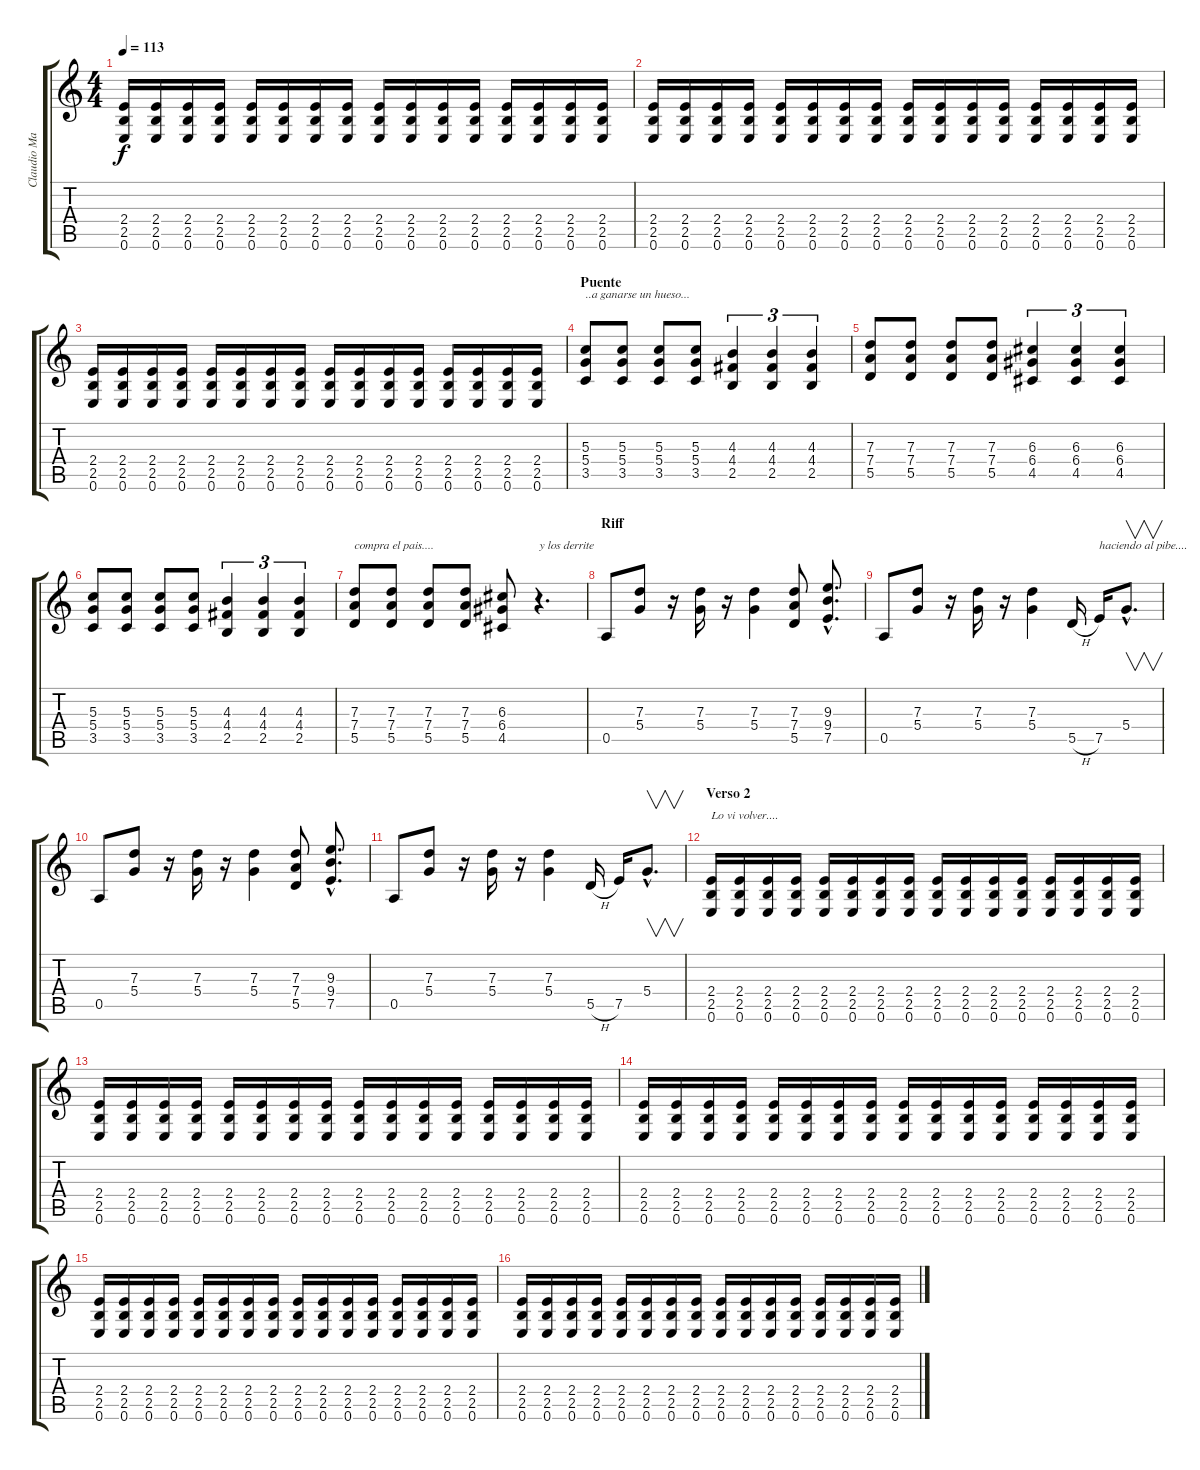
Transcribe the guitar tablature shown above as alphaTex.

\track ("Claudio Marciello (guitarra)" "Claudio Ma") {instrument overdrivenguitar}
\staff {score tabs}
\tuning (E4 B3 G3 D3 A2 E2) {hide}
\ts (4 4)
\tempo 113
\clef g2
\ks c
(2.4 2.5 0.6).16{dy f} (2.4 2.5 0.6).16 (2.4 2.5 0.6).16 (2.4 2.5 0.6).16 (2.4 2.5 0.6).16 (2.4 2.5 0.6).16 (2.4 2.5 0.6).16 (2.4 2.5 0.6).16 (2.4 2.5 0.6).16 (2.4 2.5 0.6).16 (2.4 2.5 0.6).16 (2.4 2.5 0.6).16 (2.4 2.5 0.6).16 (2.4 2.5 0.6).16 (2.4 2.5 0.6).16 (2.4 2.5 0.6).16 |
(2.4 2.5 0.6).16 (2.4 2.5 0.6).16 (2.4 2.5 0.6).16 (2.4 2.5 0.6).16 (2.4 2.5 0.6).16 (2.4 2.5 0.6).16 (2.4 2.5 0.6).16 (2.4 2.5 0.6).16 (2.4 2.5 0.6).16 (2.4 2.5 0.6).16 (2.4 2.5 0.6).16 (2.4 2.5 0.6).16 (2.4 2.5 0.6).16 (2.4 2.5 0.6).16 (2.4 2.5 0.6).16 (2.4 2.5 0.6).16 |
(2.4 2.5 0.6).16 (2.4 2.5 0.6).16 (2.4 2.5 0.6).16 (2.4 2.5 0.6).16 (2.4 2.5 0.6).16 (2.4 2.5 0.6).16 (2.4 2.5 0.6).16 (2.4 2.5 0.6).16 (2.4 2.5 0.6).16 (2.4 2.5 0.6).16 (2.4 2.5 0.6).16 (2.4 2.5 0.6).16 (2.4 2.5 0.6).16 (2.4 2.5 0.6).16 (2.4 2.5 0.6).16 (2.4 2.5 0.6).16 |
\section ("" "Puente")
(5.3 5.4 3.5).8{txt "..a ganarse un hueso..."} (5.3 5.4 3.5).8 (5.3 5.4 3.5).8 (5.3 5.4 3.5).8 (4.3 4.4 2.5).4{tu (3 2)} (4.3 4.4 2.5).4{tu (3 2)} (4.3 4.4 2.5).4{tu (3 2)} |
(7.3 7.4 5.5).8 (7.3 7.4 5.5).8 (7.3 7.4 5.5).8 (7.3 7.4 5.5).8 (6.3 6.4 4.5).4{tu (3 2)} (6.3 6.4 4.5).4{tu (3 2)} (6.3 6.4 4.5).4{tu (3 2)} |
(5.3 5.4 3.5).8 (5.3 5.4 3.5).8 (5.3 5.4 3.5).8 (5.3 5.4 3.5).8 (4.3 4.4 2.5).4{tu (3 2)} (4.3 4.4 2.5).4{tu (3 2)} (4.3 4.4 2.5).4{tu (3 2)} |
(7.3 7.4 5.5).8{txt "compra el pais...."} (7.3 7.4 5.5).8 (7.3 7.4 5.5).8 (7.3 7.4 5.5).8 (6.3 6.4 4.5).8 r.4{d txt "y los derrite"} |
\section ("" "Riff")
0.5.8 (7.3 5.4).8 r.16 (7.3 5.4).16 r.16 (7.3 5.4).4 (7.3 7.4 5.5).8 (9.3{hac} 9.4{hac} 7.5{hac}).8{d} |
0.5.8 (7.3 5.4).8 r.16 (7.3 5.4).16 r.16 (7.3 5.4).4 5.5{h}.16 7.5.16{txt "haciendo al pibe...."} 5.4{hac}.8{v d} |
0.5.8 (7.3 5.4).8 r.16 (7.3 5.4).16 r.16 (7.3 5.4).4 (7.3 7.4 5.5).8 (9.3{hac} 9.4{hac} 7.5{hac}).8{d} |
0.5.8 (7.3 5.4).8 r.16 (7.3 5.4).16 r.16 (7.3 5.4).4 5.5{h}.16 7.5.16 5.4{hac}.8{v d} |
\section ("" "Verso 2")
(2.4 2.5 0.6).16{txt "Lo vi volver...."} (2.4 2.5 0.6).16 (2.4 2.5 0.6).16 (2.4 2.5 0.6).16 (2.4 2.5 0.6).16 (2.4 2.5 0.6).16 (2.4 2.5 0.6).16 (2.4 2.5 0.6).16 (2.4 2.5 0.6).16 (2.4 2.5 0.6).16 (2.4 2.5 0.6).16 (2.4 2.5 0.6).16 (2.4 2.5 0.6).16 (2.4 2.5 0.6).16 (2.4 2.5 0.6).16 (2.4 2.5 0.6).16 |
(2.4 2.5 0.6).16 (2.4 2.5 0.6).16 (2.4 2.5 0.6).16 (2.4 2.5 0.6).16 (2.4 2.5 0.6).16 (2.4 2.5 0.6).16 (2.4 2.5 0.6).16 (2.4 2.5 0.6).16 (2.4 2.5 0.6).16 (2.4 2.5 0.6).16 (2.4 2.5 0.6).16 (2.4 2.5 0.6).16 (2.4 2.5 0.6).16 (2.4 2.5 0.6).16 (2.4 2.5 0.6).16 (2.4 2.5 0.6).16 |
(2.4 2.5 0.6).16 (2.4 2.5 0.6).16 (2.4 2.5 0.6).16 (2.4 2.5 0.6).16 (2.4 2.5 0.6).16 (2.4 2.5 0.6).16 (2.4 2.5 0.6).16 (2.4 2.5 0.6).16 (2.4 2.5 0.6).16 (2.4 2.5 0.6).16 (2.4 2.5 0.6).16 (2.4 2.5 0.6).16 (2.4 2.5 0.6).16 (2.4 2.5 0.6).16 (2.4 2.5 0.6).16 (2.4 2.5 0.6).16 |
(2.4 2.5 0.6).16 (2.4 2.5 0.6).16 (2.4 2.5 0.6).16 (2.4 2.5 0.6).16 (2.4 2.5 0.6).16 (2.4 2.5 0.6).16 (2.4 2.5 0.6).16 (2.4 2.5 0.6).16 (2.4 2.5 0.6).16 (2.4 2.5 0.6).16 (2.4 2.5 0.6).16 (2.4 2.5 0.6).16 (2.4 2.5 0.6).16 (2.4 2.5 0.6).16 (2.4 2.5 0.6).16 (2.4 2.5 0.6).16 |
(2.4 2.5 0.6).16 (2.4 2.5 0.6).16 (2.4 2.5 0.6).16 (2.4 2.5 0.6).16 (2.4 2.5 0.6).16 (2.4 2.5 0.6).16 (2.4 2.5 0.6).16 (2.4 2.5 0.6).16 (2.4 2.5 0.6).16 (2.4 2.5 0.6).16 (2.4 2.5 0.6).16 (2.4 2.5 0.6).16 (2.4 2.5 0.6).16 (2.4 2.5 0.6).16 (2.4 2.5 0.6).16 (2.4 2.5 0.6).16
